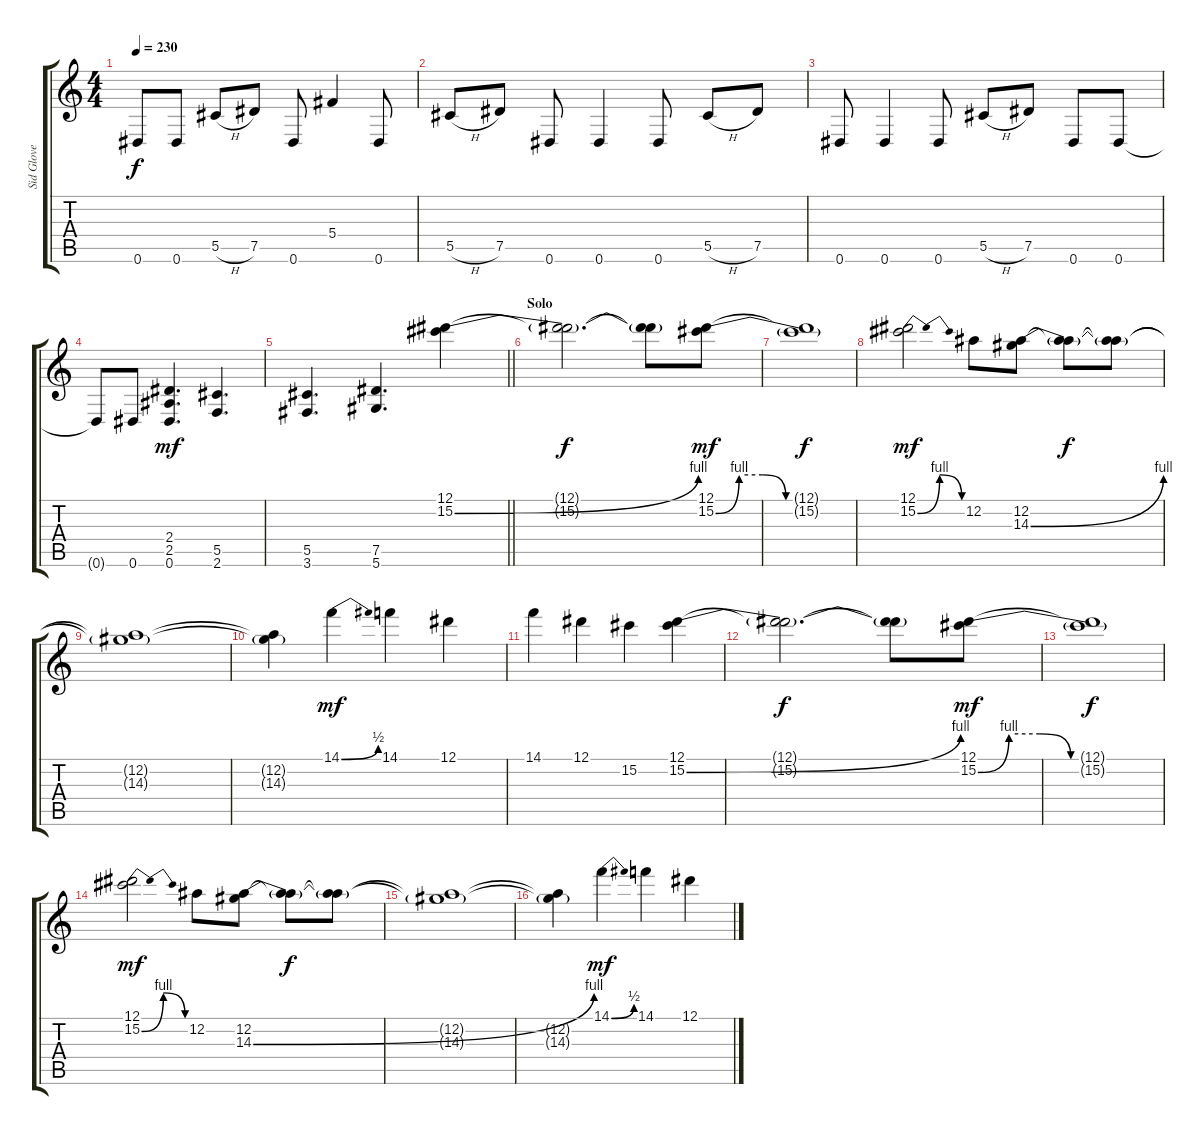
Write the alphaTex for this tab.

\track ("Sid Glove" "Sid Glove") {instrument distortionguitar}
\staff {score tabs}
\tuning (Eb4 Bb3 Gb3 Db3 Ab2 Eb2) {hide}
\ts (4 4)
\tempo 230
\clef g2
\ks c
0.6{t}.8{dy f} 0.6.8 5.5{h}.8 7.5.8 0.6.8 5.4.4 0.6.8 |
5.5{h}.8 7.5.8 0.6.8 0.6.4 0.6.8 5.5{h}.8 7.5.8 |
0.6.8 0.6.4 0.6.8 5.5{h}.8 7.5.8 0.6.8 0.6.8 |
0.6{t}.8 0.6.8 (2.4 2.5 0.6).4{d dy mf} (5.5 2.6).4{d} |
\barLineRight lightlight
(5.5 3.6).4{d} (7.5 5.6).4{d} (12.1 15.2{be (bend 0 0 60 4)}).4 |
\section ("" "Solo")
(12.1{t} 15.2{t}).2{d dy f} (12.1{t} 15.2{t}).8 (12.1 15.2{be (custom 0 0 10 4 20 4 30 0 60 0)}).8{dy mf} |
(12.1{t} 15.2{t}).1{dy f} |
(12.1 15.2{be (bendrelease 0 0 10 4 45 4 60 0)}).2{dy mf} 12.2.8 (12.2 14.3{be (bend 0 0 60 4)}).8 (12.2{t} 14.3{t}).8{dy f} (12.2{t} 14.3{t}).8 |
(12.2{t} 14.3{t}).1 |
(12.2{t} 14.3{t}).4 14.1{be (bend 0 0 60 2)}.4{dy mf} 14.1.4 12.1.4 |
14.1.4 12.1.4 15.2.4 (12.1 15.2{be (bend 0 0 60 4)}).4 |
(12.1{t} 15.2{t}).2{d dy f} (12.1{t} 15.2{t}).8 (12.1 15.2{be (custom 0 0 10 4 20 4 30 0 60 0)}).8{dy mf} |
(12.1{t} 15.2{t}).1{dy f} |
(12.1 15.2{be (bendrelease 0 0 10 4 45 4 60 0)}).2{dy mf} 12.2.8 (12.2 14.3{be (bend 0 0 60 4)}).8 (12.2{t} 14.3{t}).8{dy f} (12.2{t} 14.3{t}).8 |
(12.2{t} 14.3{t}).1 |
(12.2{t} 14.3{t}).4 14.1{be (bend 0 0 60 2)}.4{dy mf} 14.1.4 12.1.4
